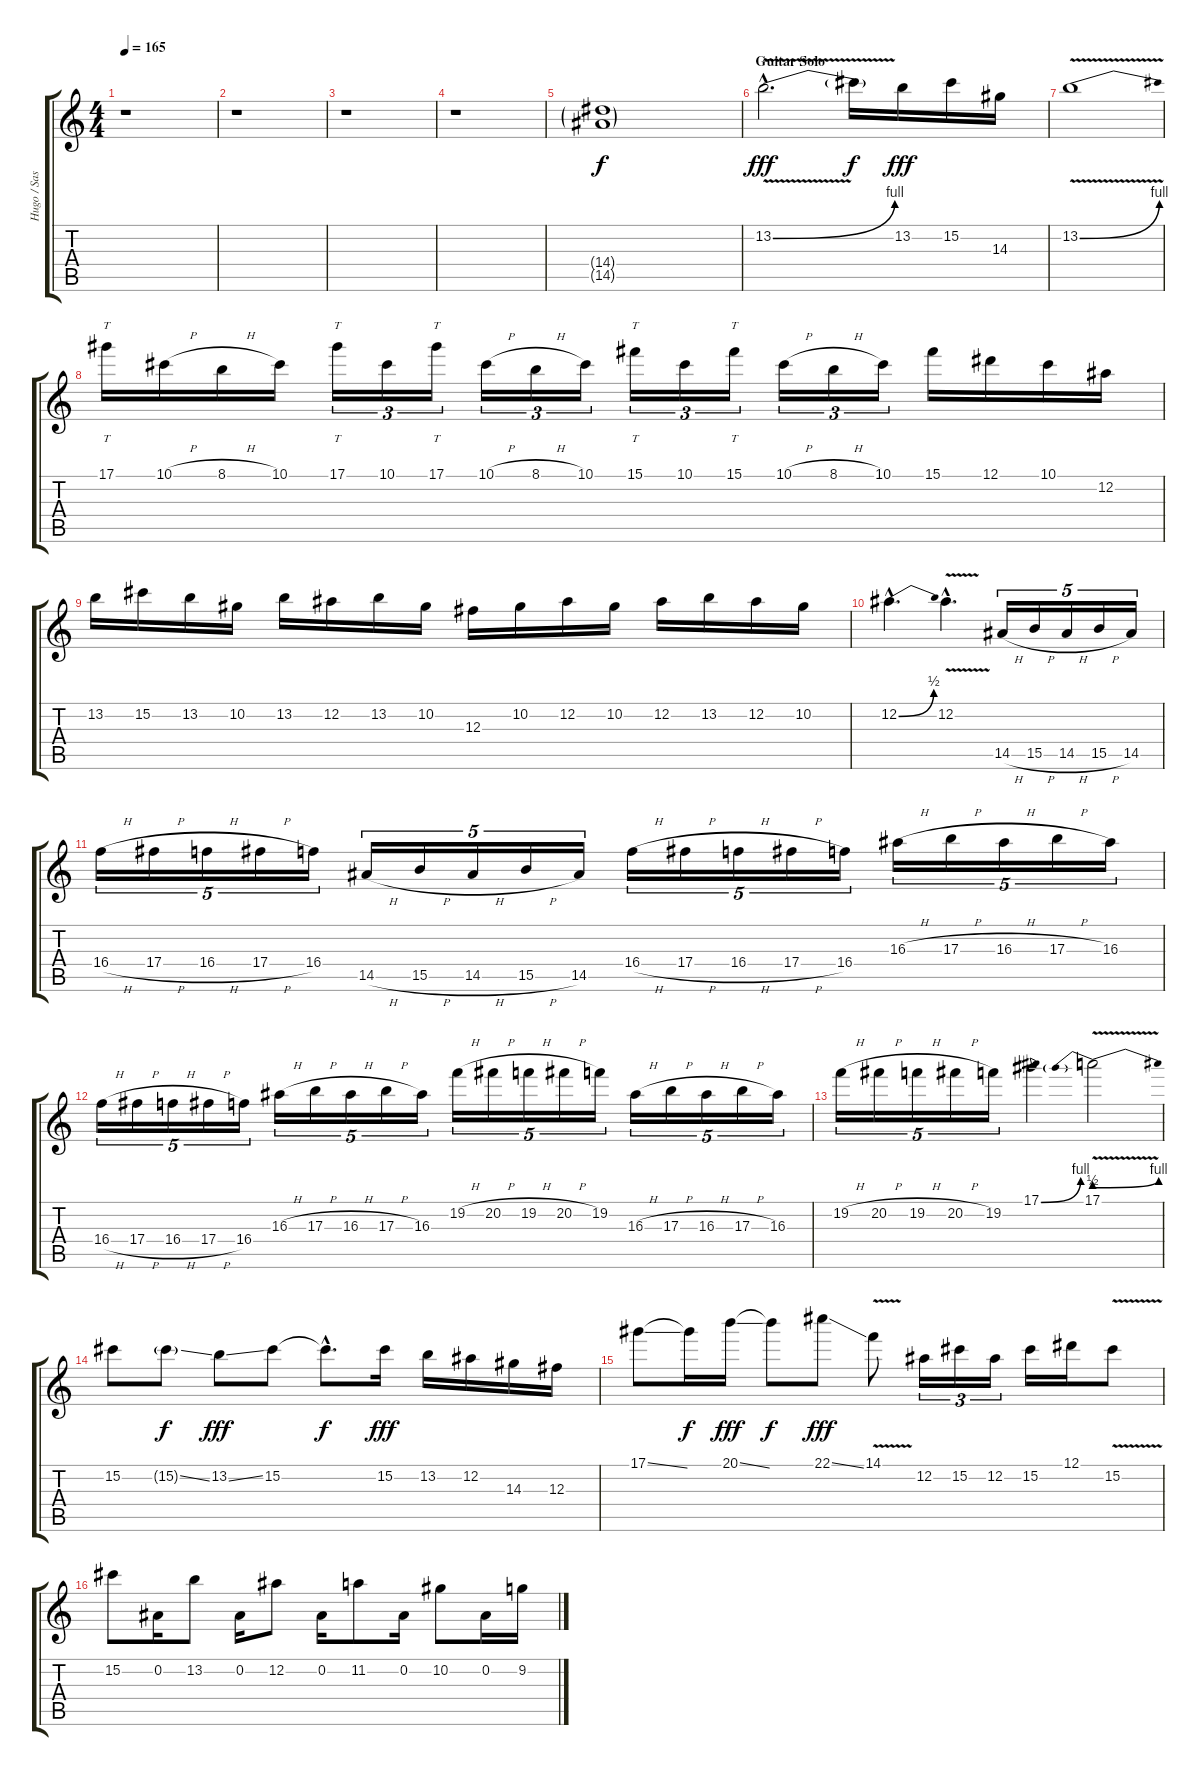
\track ("Hugo / Sascha" "Hugo / Sas") {instrument distortionguitar}
\staff {score tabs}
\tuning (Eb4 Bb3 Gb3 Db3 Ab2 Eb2) {hide}
\ts (4 4)
\tempo 165
\clef g2
\ks c
r.1{dy f} |
r.1 |
r.1 |
r.1 |
(14.4{g} 14.5{g}).1 |
\section ("" "Guitar Solo")
13.2{be (bend 0 0 60 4) v hac}.2{d dy fff} 13.2{t}.16{dy f} 13.2.16{dy fff} 15.2.16 14.3.16 |
13.2{be (bend 0 0 60 4) v}.1 |
17.1.16{tt} 10.1{h}.16 8.1{h}.16 10.1.16 17.1.16{tt tu (3 2)} 10.1.16{tu (3 2)} 17.1.16{tt tu (3 2)} 10.1{h}.16{tu (3 2)} 8.1{h}.16{tu (3 2)} 10.1.16{tu (3 2)} 15.1.16{tt tu (3 2)} 10.1.16{tu (3 2)} 15.1.16{tt tu (3 2)} 10.1{h}.16{tu (3 2)} 8.1{h}.16{tu (3 2)} 10.1.16{tu (3 2)} 15.1.16 12.1.16 10.1.16 12.2.16 |
13.2.16 15.2.16 13.2.16 10.2.16 13.2.16 12.2.16 13.2.16 10.2.16 12.3.16 10.2.16 12.2.16 10.2.16 12.2.16 13.2.16 12.2.16 10.2.16 |
12.2{be (bend 0 0 60 2) hac}.4{d} 12.2{v hac}.4{d} 14.5{h}.16{tu (5 4)} 15.5{h}.16{tu (5 4)} 14.5{h}.16{tu (5 4)} 15.5{h}.16{tu (5 4)} 14.5.16{tu (5 4)} |
16.4{h}.16{tu (5 4)} 17.4{h}.16{tu (5 4)} 16.4{h}.16{tu (5 4)} 17.4{h}.16{tu (5 4)} 16.4.16{tu (5 4)} 14.5{h}.16{tu (5 4)} 15.5{h}.16{tu (5 4)} 14.5{h}.16{tu (5 4)} 15.5{h}.16{tu (5 4)} 14.5.16{tu (5 4)} 16.4{h}.16{tu (5 4)} 17.4{h}.16{tu (5 4)} 16.4{h}.16{tu (5 4)} 17.4{h}.16{tu (5 4)} 16.4.16{tu (5 4)} 16.3{h}.16{tu (5 4)} 17.3{h}.16{tu (5 4)} 16.3{h}.16{tu (5 4)} 17.3{h}.16{tu (5 4)} 16.3.16{tu (5 4)} |
16.4{h}.16{tu (5 4)} 17.4{h}.16{tu (5 4)} 16.4{h}.16{tu (5 4)} 17.4{h}.16{tu (5 4)} 16.4.16{tu (5 4)} 16.3{h}.16{tu (5 4)} 17.3{h}.16{tu (5 4)} 16.3{h}.16{tu (5 4)} 17.3{h}.16{tu (5 4)} 16.3.16{tu (5 4)} 19.2{h}.16{tu (5 4)} 20.2{h}.16{tu (5 4)} 19.2{h}.16{tu (5 4)} 20.2{h}.16{tu (5 4)} 19.2.16{tu (5 4)} 16.3{h}.16{tu (5 4)} 17.3{h}.16{tu (5 4)} 16.3{h}.16{tu (5 4)} 17.3{h}.16{tu (5 4)} 16.3.16{tu (5 4)} |
19.2{h}.16{tu (5 4)} 20.2{h}.16{tu (5 4)} 19.2{h}.16{tu (5 4)} 20.2{h}.16{tu (5 4)} 19.2.16{tu (5 4)} 17.1{be (bend 0 0 60 4)}.4 17.1{be (prebendbend 0 2 60 4) v}.2 |
15.2.8 15.2{ss g}.8{dy f} 13.2{ss}.8{dy fff} 15.2.8 15.2{hac t}.8{d dy f} 15.2.16{dy fff} 13.2.16 12.2.16 14.3.16 12.3.16 |
17.1{ss}.8 17.1{t}.16{dy f} 20.1{ss}.16{dy fff} 20.1{t}.8{dy f} 22.1{ss}.8{dy fff} 14.1{v}.8 12.2.16{tu (3 2)} 15.2.16{tu (3 2)} 12.2.16{tu (3 2)} 15.2.16 12.1.16 15.2{v}.8 |
15.2.8 0.2.16 13.2.8 0.2.16 12.2.8 0.2.16 11.2.8 0.2.16 10.2.8 0.2.16 9.2.16
